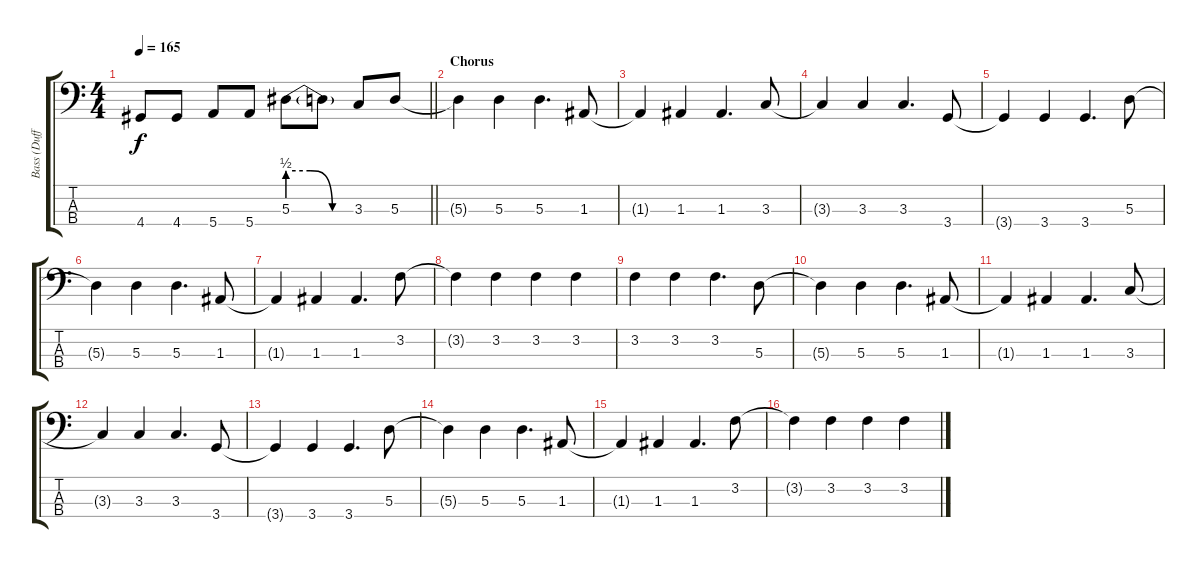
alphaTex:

\track ("Bass (Duff)" "Bass (Duff") {instrument electricbasspick}
\staff {score tabs}
\tuning (G2 D2 A1 E1) {hide}
\ts (4 4)
\tempo 165
\clef f4
\barLineRight lightlight
\ks c
4.4.8{dy f} 4.4.8 5.4.8 5.4.8 5.3{be (custom 0 2 20 2 40 0 60 0)}.8 5.3{t}.8 3.3.8 5.3.8 |
\section ("" "Chorus")
5.3{t}.4 5.3.4 5.3.4{d} 1.3.8 |
1.3{t}.4 1.3.4 1.3.4{d} 3.3.8 |
3.3{t}.4 3.3.4 3.3.4{d} 3.4.8 |
3.4{t}.4 3.4.4 3.4.4{d} 5.3.8 |
5.3{t}.4 5.3.4 5.3.4{d} 1.3.8 |
1.3{t}.4 1.3.4 1.3.4{d} 3.2.8 |
3.2{t}.4 3.2.4 3.2.4 3.2.4 |
3.2.4 3.2.4 3.2.4{d} 5.3.8 |
5.3{t}.4 5.3.4 5.3.4{d} 1.3.8 |
1.3{t}.4 1.3.4 1.3.4{d} 3.3.8 |
3.3{t}.4 3.3.4 3.3.4{d} 3.4.8 |
3.4{t}.4 3.4.4 3.4.4{d} 5.3.8 |
5.3{t}.4 5.3.4 5.3.4{d} 1.3.8 |
1.3{t}.4 1.3.4 1.3.4{d} 3.2.8 |
3.2{t}.4 3.2.4 3.2.4 3.2.4
